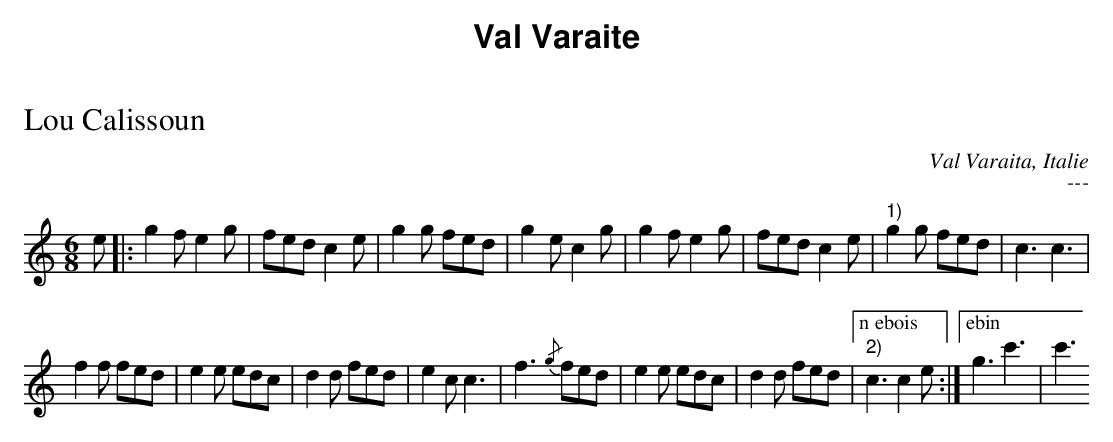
X:1
T:Lou Calissoun
O:Val Varaita, Italie
M:6/8
L:1/8
K:C
e|:g2f e2g|fed c2e|g2g fed| g2e c2g|g2f e2g|fed c2e|"1)"g2g fed|c3 c3|
f2f fed|e2e edc|d2d fed|e2c c3|f3 {/g}fed |e2e edc|d2d fed|["n ebois" "2)" c3 c2e :|["ebin" g3 c'3|c'3
